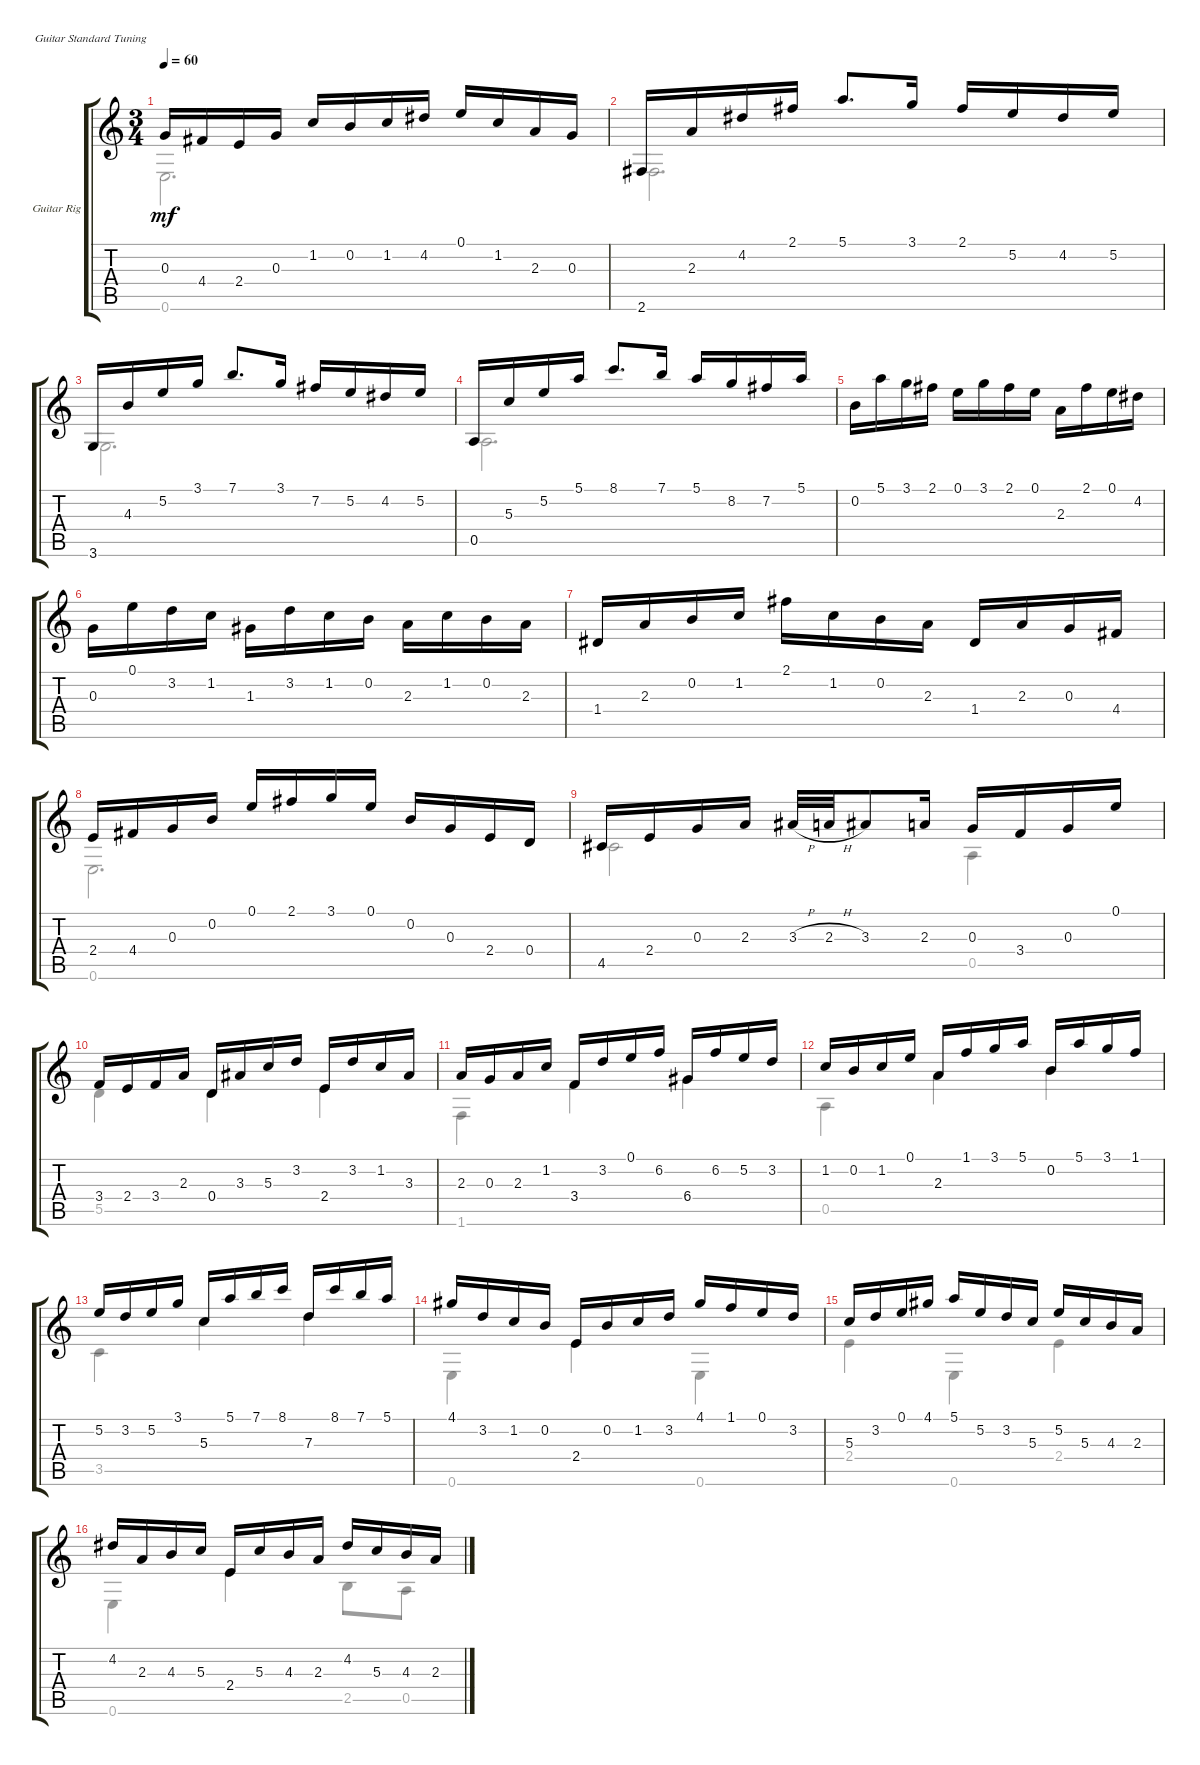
\bracketExtendMode groupsimilarinstruments
\firstSystemTrackNameOrientation horizontal
\otherSystemsTrackNameOrientation horizontal
\track ("Guitar Right" "Guitar Rig") {instrument acousticguitarnylon}
\staff {score tabs}
\tuning (E4 B3 G3 D3 A2 E2)
\voice
\ts (3 4)
\tempo 60
\clef g2
\ks c
0.3.16{dy mf} 4.4.16 2.4.16 0.3.16 1.2.16 0.2.16 1.2.16 4.2.16 0.1.16 1.2.16 2.3.16 0.3.16 |
2.6.16 2.3.16 4.2.16 2.1.16 5.1.8{d} 3.1.16 2.1.16 5.2.16 4.2.16 5.2.16 |
3.6.16 4.3.16 5.2.16 3.1.16 7.1.8{d} 3.1.16 7.2.16 5.2.16 4.2.16 5.2.16 |
0.5.16 5.3.16 5.2.16 5.1.16 8.1.8{d} 7.1.16 5.1.16 8.2.16 7.2.16 5.1.16 |
0.2.16 5.1.16 3.1.16 2.1.16 0.1.16 3.1.16 2.1.16 0.1.16 2.3.16 2.1.16 0.1.16 4.2.16 |
0.3.16 0.1.16 3.2.16 1.2.16 1.3.16 3.2.16 1.2.16 0.2.16 2.3.16 1.2.16 0.2.16 2.3.16 |
1.4.16 2.3.16 0.2.16 1.2.16 2.1.16 1.2.16 0.2.16 2.3.16 1.4.16 2.3.16 0.3.16 4.4.16 |
2.4.16 4.4.16 0.3.16 0.2.16 0.1.16 2.1.16 3.1.16 0.1.16 0.2.16 0.3.16 2.4.16 0.4.16 |
4.5.16 2.4.16 0.3.16 2.3.16 3.3{h}.32 2.3{h}.32 3.3.8 2.3.16 0.3.16 3.4.16 0.3.16 0.1.16 |
3.4.16 2.4.16 3.4.16 2.3.16 0.4.16 3.3.16 5.3.16 3.2.16 2.4.16 3.2.16 1.2.16 3.3.16 |
2.3.16 0.3.16 2.3.16 1.2.16 3.4.16 3.2.16 0.1.16 6.2.16 6.4.16 6.2.16 5.2.16 3.2.16 |
1.2.16 0.2.16 1.2.16 0.1.16 2.3.16 1.1.16 3.1.16 5.1.16 0.2.16 5.1.16 3.1.16 1.1.16 |
5.2.16 3.2.16 5.2.16 3.1.16 5.3.16 5.1.16 7.1.16 8.1.16 7.3.16 8.1.16 7.1.16 5.1.16 |
4.1.16 3.2.16 1.2.16 0.2.16 2.4.16 0.2.16 1.2.16 3.2.16 4.1.16 1.1.16 0.1.16 3.2.16 |
5.3.16 3.2.16 0.1.16 4.1.16 5.1.16 5.2.16 3.2.16 5.3.16 5.2.16 5.3.16 4.3.16 2.3.16 |
4.2.16 2.3.16 4.3.16 5.3.16 2.4.16 5.3.16 4.3.16 2.3.16 4.2.16 5.3.16 4.3.16 2.3.16
\voice
\clef g2
\ottava regular
\simile none
\ks c
0.6.2{d dy mf} |
2.6.2{d} |
3.6.2{d} |
0.5.2{d} |
|
|
|
0.6.2{d} |
4.5.2 0.5.4 |
5.5.4 0.4.4 2.4.4 |
1.6.4 3.4.4 6.4.4 |
0.5.4 2.3.4 0.2.4 |
3.5.4 5.3.4 7.3.4 |
0.6.4 2.4.4 0.6.4 |
2.4.4 0.6.4 2.4.4 |
0.6.4 2.4.4 2.5.8 0.5.8
